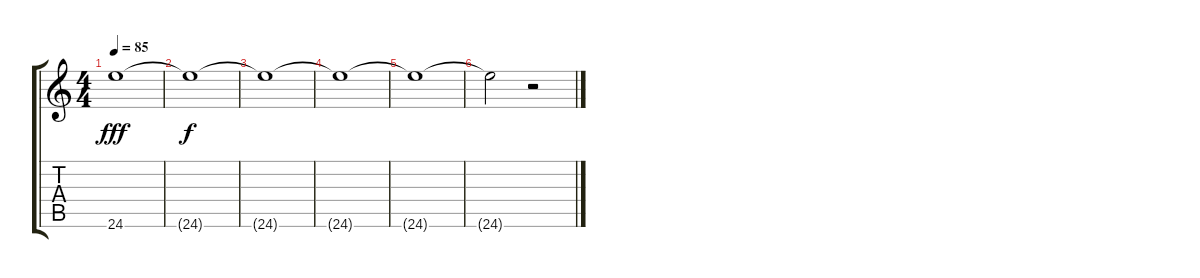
\track "" {instrument distortionguitar}
\staff {score tabs}
\tuning (E4 B3 G3 D3 A2 E2) {hide}
\ts (4 4)
\tempo 85
\clef g2
\ks c
24.6.1{dy fff volume 8} |
24.6{t}.1{dy f} |
24.6{t}.1 |
24.6{t}.1 |
24.6{t}.1 |
24.6{t}.2 r.2
